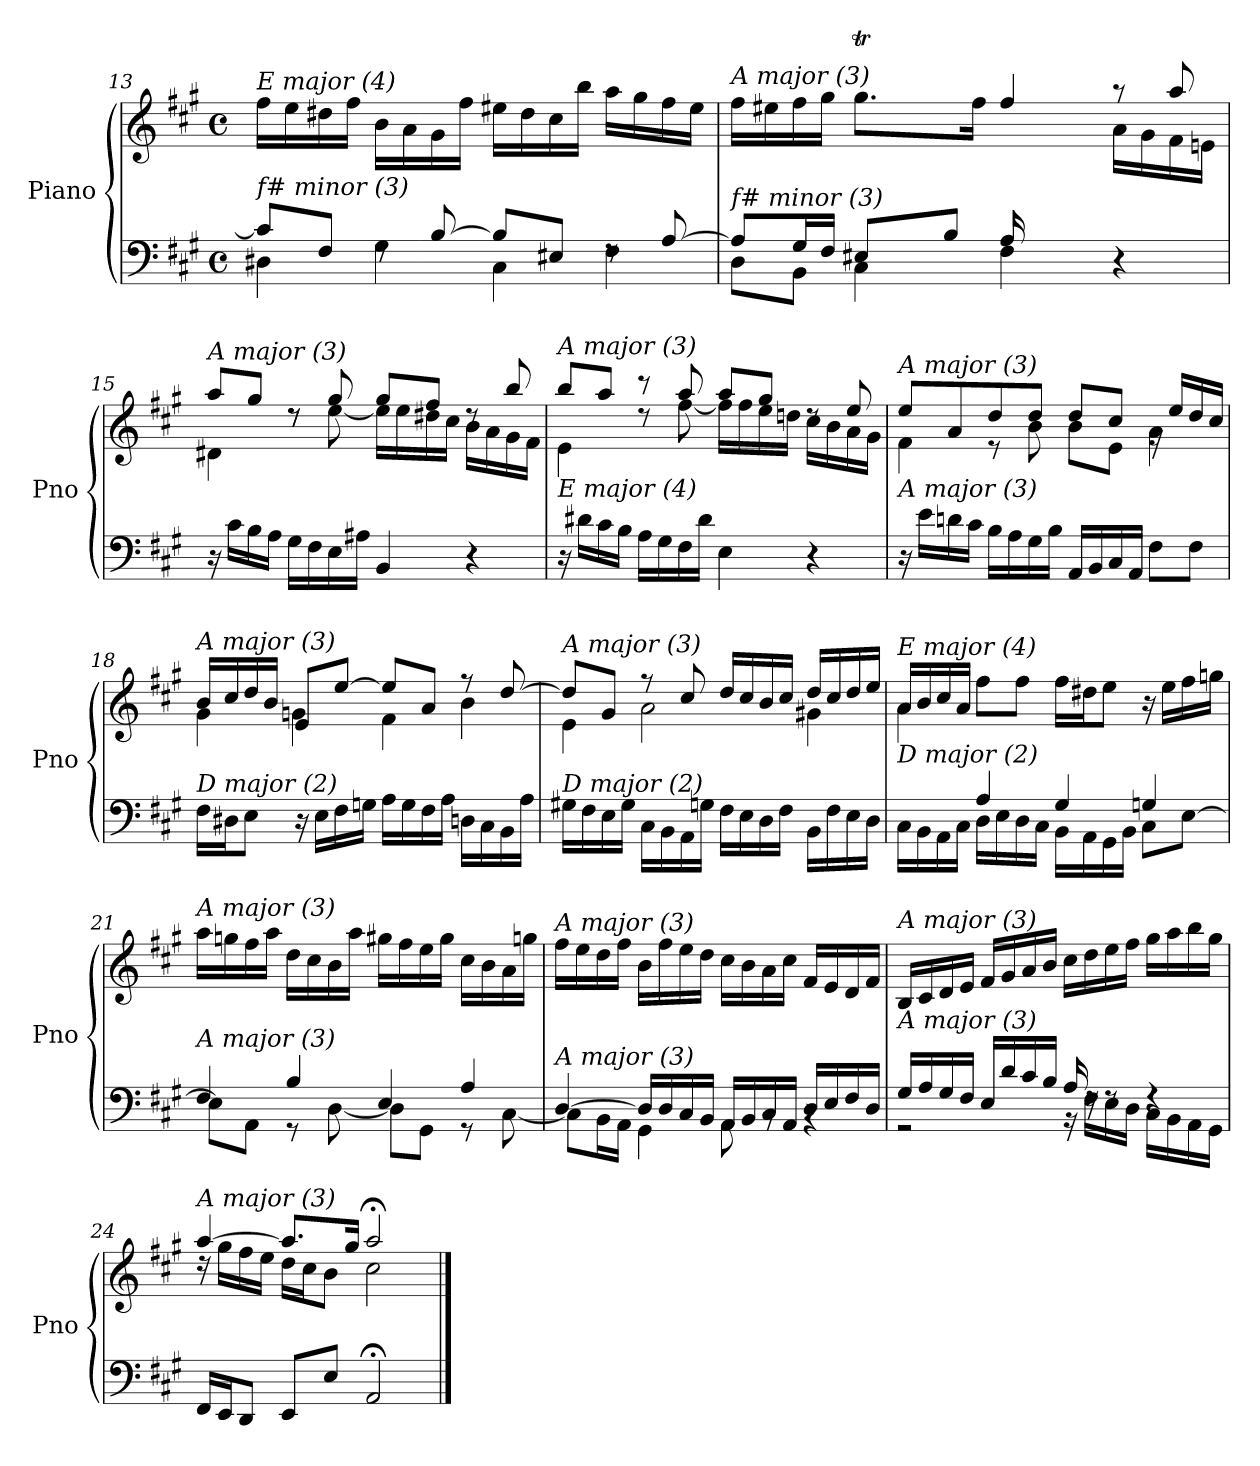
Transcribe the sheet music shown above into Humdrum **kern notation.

**kern	**kern
*part1	*part1
*staff2	*staff1
*I"Piano	*
*I'Pno	*
!!LO:LB:g=z
*clefF4	*clefG2
*k[f#c#g#]	*k[f#c#g#]
*M4/4	*M4/4
*met(c)	*met(c)
=13	=13
*^	*
!	!	!LO:TX:i:t=E major (4)
!LO:TX:i:t=f# minor (3)	!	!
8c#/L]	4D#X\	16ff#\LL
.	.	16ee\
8F#/J	.	16dd#X\
.	.	16ff#\JJ
8rF	4G#\	16b\LL
.	.	16a\
[8B/	.	16g#\
.	.	16ff#\JJ
8B/L]	4C#\	16ee#X\LL
.	.	16dd#\
8E#X/J	.	16cc#\
.	.	16bb\JJ
8rF	4F#\	16aa\LL
.	.	16gg#\
[8A/	.	16ff#\
.	.	16ee#\JJ
=14	=14	=14
*^	*	*^
*	*	*^	*	*^
*	*	*	*	*	*	*^
!	!	!	!	!LO:TX:i:t=A major (3)	!	!	!
!LO:TX:i:t=f# minor (3)	!	!	!	!	!	!	!
2ryy	4ryy	8A/L]	8D\L	16ff#\LL	2ryy	4ryy	2ryy
.	.	.	.	16ee#Xi\	.	.	.
.	.	16G#/L	8BB\J	16ff#\	.	.	.
.	.	16F#/JJ	.	16gg#\JJ	.	.	.
.	8.ryy	8E#X/L	4C#\	8.gg#t\L	.	32aaLLLyy	.
.	.	.	.	.	.	32gg#yy	.
.	.	.	.	.	.	32aaJyy	.
.	.	.	.	.	.	16.gg#JJyy	.
.	.	8B/J	.	.	.	.	.
.	2ryy	.	.	16ff#\Jk	.	2ryy	.
16A/LL	.	4F#\	2ryy	4ff#/	16ryy	.	2ryy
4..ryy	.	.	.	.	16dd\	.	.
.	.	.	.	.	16cc#\	.	.
.	.	.	.	.	16b\JJ	.	.
.	.	4r	.	8r	16a\LL	.	.
.	.	.	.	.	16g#\	.	.
.	.	.	.	8aa/	16f#\	.	.
.	16ryy	.	.	.	16en\JJ	16ryy	.
*	*v	*v	*v	*	*	*	*
*	*	*	*	*v	*v
!!LO:LB:g=z
=15	=15	=15	=15	=15
!	!	!LO:TX:i:t=A major (3)	!	!
!LO:TX:i:t=A major (3)	!	!	!	!
*v	*v	*	*	*
*	*	*v	*v
16r	8aa/L	4d#X\
16c#\LL	.	.
16B\	8gg#/J	.
16A\JJ	.	.
16G#\LL	8rdd	8rdd
16F#\	.	.
16E\	8gg#/	[8ee\
16A#X\JJ	.	.
4BB/	8gg#/L	16ee\LL]
.	.	16ee\
.	8ff#/J	16dd#X\
.	.	16cc#\JJ
4r	8rdd	16b\LL
.	.	16a\
.	8bb/	16g#\
.	.	16f#\JJ
=16	=16	=16
!	!LO:TX:i:t=A major (3)	!
!LO:TX:i:t=E major (4)	!	!
16r	8bb/L	4e\
16d#X\LL	.	.
16c#\	8aa/J	.
16B\JJ	.	.
16A\LL	8r	8rdd
16G#\	.	.
16F#\	8aa/	[8ff#\
16d#\JJ	.	.
4E\	8aa/L	16ff#\LL]
.	.	16ff#\
.	8gg#/J	16ee\
.	.	16ddn\JJ
4r	8rdd	16cc#\LL
.	.	16b\
.	8ee/	16a\
.	.	16g#\JJ
!!LO:LB:g=z	!!
=17	=17	=17
!	!LO:TX:i:t=A major (3)	!
!LO:TX:i:t=A major (3)	!	!
16r	8ee/L	4f#\
16e\LL	.	.
16dn\	8a/	.
16c#\JJ	.	.
16B\LL	8dd/	8r
16A\	.	.
16G#\	8dd/J	8b\
16B\JJ	.	.
16AA/LL	8dd/L	8b\L
16BB/	.	.
16C#/	8cc#/J	8e\J
16AA/JJ	.	.
8F#\L	16rg	4a\
.	16ee/LL	.
8F#\J	16dd/	.
.	16cc#/JJ	.
=18	=18	=18
!	!LO:TX:i:t=A major (3)	!
!LO:TX:i:t=D major (2)	!	!
16F#\LL	16b/LL	4g#\
16D#X\J	16cc#/	.
8E\J	16dd/	.
.	16b/JJ	.
16r	8e/L	4gn\
16E\LL	.	.
16F#\	[8ee/J	.
16Gn\JJ	.	.
16A\LL	8ee/L]	4f#\
16G\	.	.
16F#\	8a/J	.
16A\JJ	.	.
16Dn\LL	8r	4b\
16C#\	.	.
16BB\	[8dd/	.
16A\JJ	.	.
!!LO:LB:g=z	!!
=19	=19	=19
!	!LO:TX:i:t=A major (3)	!
!LO:TX:i:t=D major (2)	!	!
16G#X\LL	8dd/L]	4e\
16F#\	.	.
16E\	8g#/J	.
16G#\JJ	.	.
16C#\LL	8r	2a\
16BB\	.	.
16AA\	8cc#/	.
16Gn\JJ	.	.
16F#\LL	16dd/LL	.
16E\	16cc#/	.
16D\	16b/	.
16F#\JJ	16cc#/JJ	.
16BB\LL	16dd/LL	4g#X\
16F#\	16cc#/	.
16E\	16dd/	.
16D\JJ	16ee/JJ	.
!!LO:PB:g=z
=20	=20	=20
*^	*	*^
*	*^	*	*	*
!	!	!	!LO:TX:i:t=E major (4)	!	!
!LO:TX:i:t=D major (2)	!	!	!	!	!
4ryy	16C#\LL	4ryy	16a/LL	4a\	4ryy
.	16BB\	.	16b/	.	.
.	16AA\	.	16cc#/	.	.
.	16C#\JJ	.	16a/JJ	.	.
2.ryy	4A/	16D\LL	8ff#\L	2.ryy	2.ryy
.	.	16E\	.	.	.
.	.	16D\	8ff#\J	.	.
.	.	16C#\JJ	.	.	.
.	4G#/	16BB\LL	16ff#\LL	.	.
.	.	16AA\	16dd#X\J	.	.
.	.	16GG#\	8ee\J	.	.
.	.	16BB\JJ	.	.	.
.	4Gn/	8C#\L	16r	.	.
.	.	.	16ee\LL	.	.
.	.	[8E\J	16ff#\	.	.
.	.	.	16ggn\JJ	.	.
*	*v	*v	*	*	*
*	*	*v	*v	*v
=21	=21	=21
!	!	!LO:TX:i:t=A major (3)
!LO:TX:i:t=A major (3)	!	!
4F#/	8E\L]	16aa\LL
.	.	16ggn\
.	8AA\J	16ff#\
.	.	16aa\JJ
4B/	8r	16dd\LL
.	.	16cc#\
.	[8D\	16b\
.	.	16aa\JJ
4E/	8D\L]	16gg#X\LL
.	.	16ff#\
.	8GG#\J	16ee\
.	.	16gg#\JJ
4A/	8r	16cc#\LL
.	.	16b\
.	[8C#\	16a\
.	.	16ggn\JJ
!!LO:PB:g=z
=22	=22	=22
!	!	!LO:TX:i:t=A major (3)
!LO:TX:i:t=A major (3)	!	!
[4D/	8C#\L]	16ff#\LL
.	.	16ee\
.	16BB\L	16dd\
.	16AA\JJ	16ff#\JJ
16D/LL]	4GG#\	16b\LL
16D/	.	16ff#\
16C#/	.	16ee\
16BB/JJ	.	16dd\JJ
16AA/LL	8AA\	16cc#\LL
16BB/	.	16b\
16C#/	8rBB	16a\
16AA/JJ	.	16cc#\JJ
16D/LL	4rBB	16f#/LL
16E/	.	16e/
16F#/	.	16d/
16D/JJ	.	16f#/JJ
=23	=23	=23
!	!	!LO:TX:i:t=A major (3)
!LO:TX:i:t=A major (3)	!	!
16G#/LL	2r	16B/LL
16A/	.	16c#/
16G#/	.	16d/
16F#/JJ	.	16e/JJ
16E/LL	.	16f#/LL
16d/	.	16g#/
16c#/	.	16a/
16B/JJ	.	16b/JJ
16A/	16r	16cc#\LL
16rF	16F#\LL	16dd\
8rF	16E\	16ee\
.	16D\JJ	16ff#\JJ
4rF	16C#\LL	16gg#\LL
.	16BB\	16aa\
.	16AA\	16bb\
.	16GG#\JJ	16gg#\JJ
!!LO:LB:g=z
=24	=24	=24
*	*	*^
!	!	!LO:TX:i:t=A major (3)	!
!LO:TX:i:t=A major (3)	!	!	!
*v	*v	*	*
16FF#/LL	[4aa/	16rdd
16EE/J	.	16gg#\LL
8DD/J	.	16ff#\
.	.	16ee\JJ
8EE/L	8.aa/L]	16dd\LL
.	.	16cc#\J
8E/J	.	8b\J
.	16gg#/Jk	.
2AA;/	2aa;</	2cc#\
*	*v	*v
==	==
*-	*-
